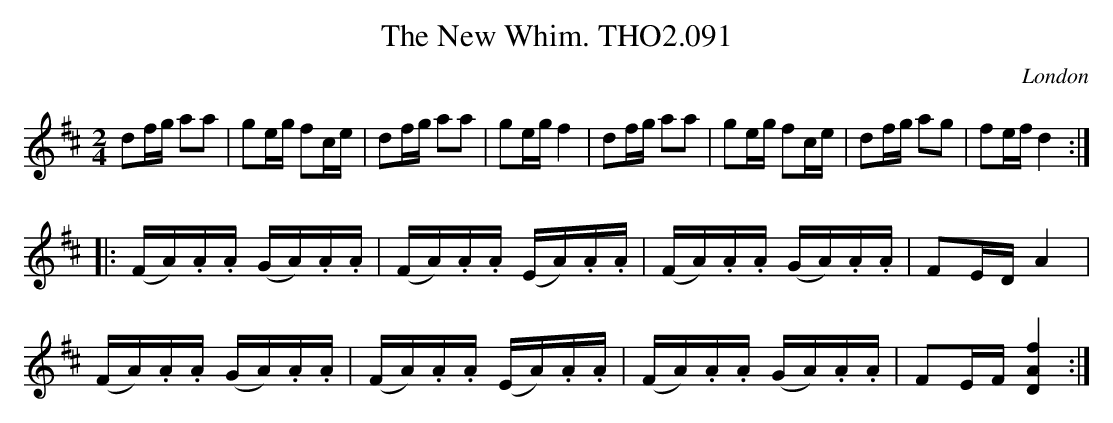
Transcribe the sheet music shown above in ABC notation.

X:1
T:New Whim. THO2.091, The
O:London
M:2/4
L:1/8
K:D
df/g/ aa|ge/g/ fc/e/|df/g/ aa|ge/g/f2|\
df/g/ aa|ge/g/ fc/e/|df/g/ ag|fe/f/ d2:|
|:(F/A/).A/.A/ (G/A/).A/.A/|(F/A/).A/.A/ (E/A/).A/.A/|\
(F/A/).A/.A/ (G/A/).A/.A/|FE/D/ A2|
(F/A/).A/.A/ (G/A/).A/.A/|(F/A/).A/.A/ (E/A/).A/.A/|\
(F/A/).A/.A/ (G/A/).A/.A/|FE/F/ [D2A2f2]:|
